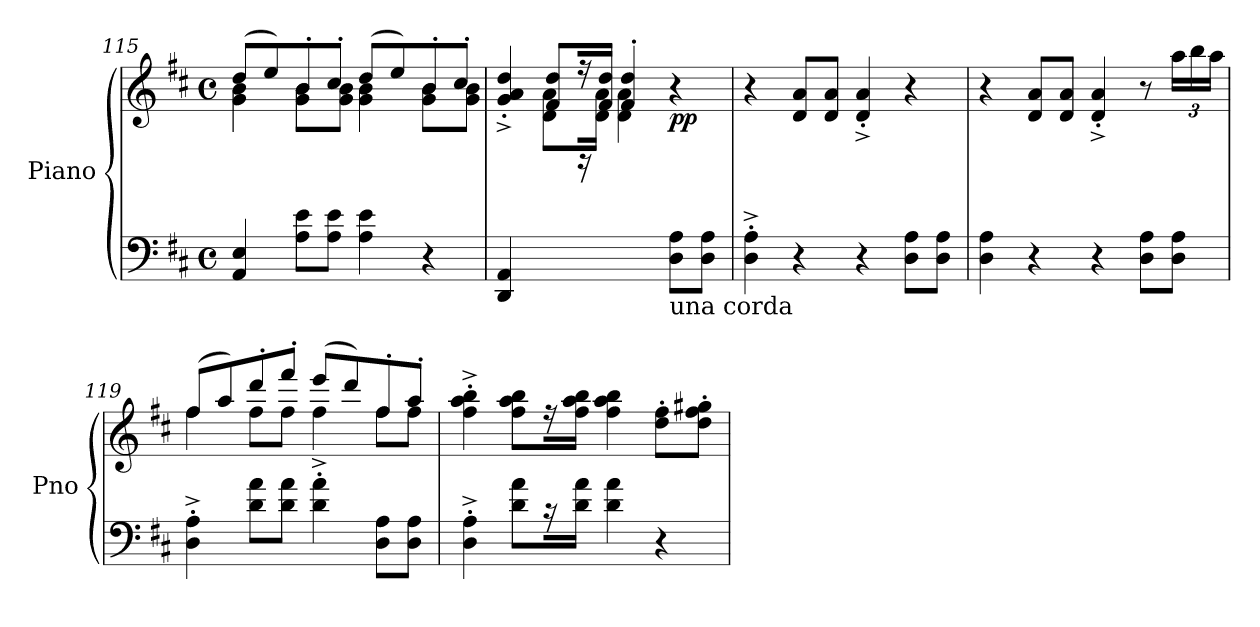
**kern	**kern	**dynam
*part1	*part1	*part1
*staff2	*staff1	*staff1/2
*I"Piano	*	*
*I'Pno	*	*
*clefF4	*clefG2	*
*k[f#c#]	*k[f#c#]	*
*D:	*D:	*
*M4/4	*M4/4	*
*met(c)	*met(c)	*
=115	=115	=115
*	*^	*
4AA/ 4E/	(8dd/L	4g\ 4b\	.
.	8ee/)	.	.
8A\ 8e\L	8b'/	8g\ 8b\L	.
8A\ 8e\J	8cc#'/J	8g\ 8b\J	.
4A\ 4e\	(8dd/L	4g\ 4b\	.
.	8ee/)	.	.
4r	8b'/	8g\ 8b\L	.
.	8cc#'/J	8g\ 8b\J	.
=116	=116	=116	=116
*	*^	*^	*
4DD/ 4AA/	4g/'^ 4a/'^ 4dd/'^	4ryy	2ryy	4ryy	.
8ryy	8ryy	8f#/ 8dd/L	.	8d\ 8a\L	.
16raa	16rff	16ryy	.	16ryy	.
16ryy	16ryy	16f#/ 16dd/Jk	.	16d\ 16a\Jk	.
4ryy	4f#/' 4dd/'	2ryy	4d\ 4a\	2ryy	.
!LO:TX:b:t=una corda	!	!	!	!	!
!	!	!	!	!	!LO:DY:b
8D\ 8A\L	4r	.	4ryy	.	pp
8D\ 8A\J	.	.	.	.	.
*	*v	*v	*v	*v	*
!!LO:LB:g=z
=117	=117	=117
4D\'^ 4A\'^	4r	.
4r	8d/ 8a/L	.
.	8d/ 8a/J	.
4r	4d/'^ 4a/'^	.
8D\ 8A\L	4r	.
8D\ 8A\J	.	.
=118	=118	=118
4D\ 4A\	4r	.
4r	8d/ 8a/L	.
.	8d/ 8a/J	.
4r	4d/'^ 4a/'^	.
8D\ 8A\L	8r	.
*	*Xbrackettup	*
8D\ 8A\J	24aa\LL	.
.	24bb\	.
.	24aa\JJ	.
=119	=119	=119
*	*^	*
4D\'^ 4A\'^	(8ff#/L	4ff#\	.
.	8aa/)	.	.
8d\ 8a\L	8ddd'/	8ff#\L	.
8d\ 8a\J	8fff#'/J	8ff#\J	.
4d\'^ 4a\'^	(8eee/L	4ff#\	.
.	8ddd/)	.	.
8D\ 8A\L	8ff#'/	8ff#\L	.
8D\ 8A\J	8aa'/J	8ff#\J	.
=120	=120	=120	=120
*^	*	*	*
4D\'^ 4A\'^	4ryy	4ff#\'^ 4aa\'^ 4bb\'^	4ryy	.
8ryy	8d\ 8a\L	8ryy	8ff#\ 8aa\ 8bb\L	.
16rc	16ryy	16rff	16ryy	.
16ryy	16d\ 16a\Jk	16ryy	16ff#\ 16aa\ 16bb\Jk	.
4d\ 4a\	2ryy	4ff#\ 4aa\ 4bb\	2ryy	.
4r	.	8dd\' 8ff#\'L	.	.
.	.	8dd\' 8ff#\' 8gg#X\'J	.	.
*v	*v	*	*	*
*	*v	*v	*
=	=	=
*-	*-	*-
